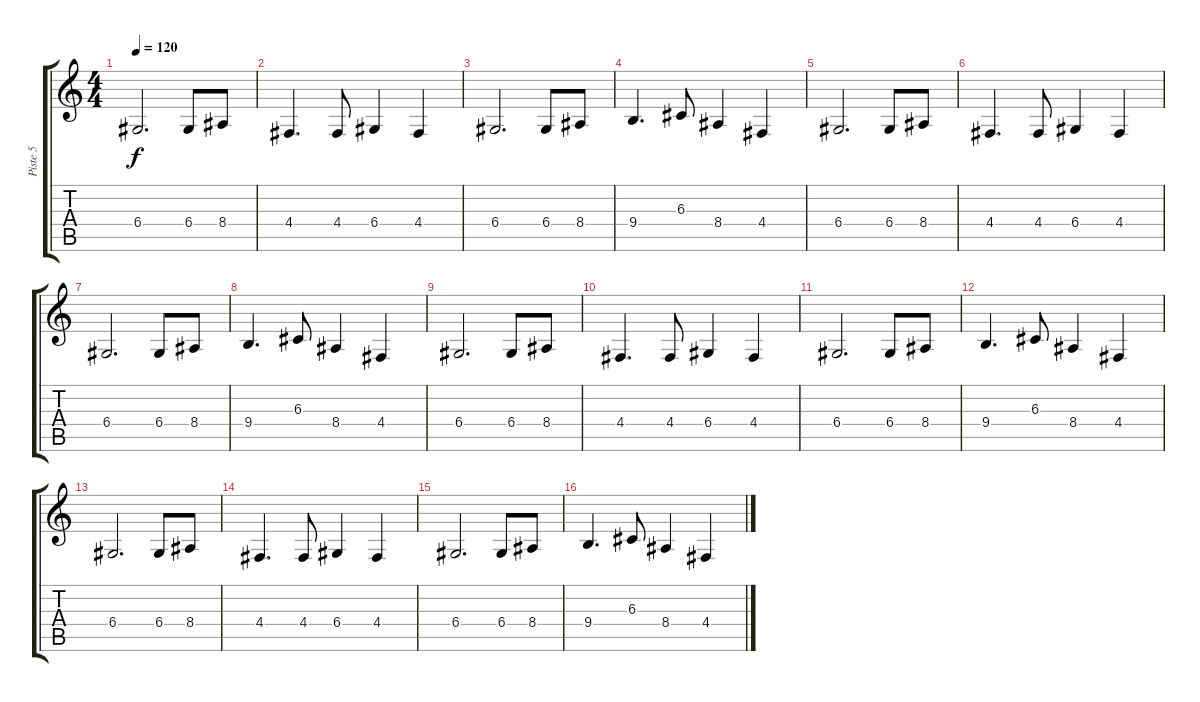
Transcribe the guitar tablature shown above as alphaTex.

\track ("Piste 5" "Piste 5") {instrument fx7echoes}
\staff {score tabs}
\tuning (E4 B3 G3 D3 A2 E2) {hide}
\ts (4 4)
\tempo 120
\clef g2
\ks c
6.4.2{d dy f} 6.4.8 8.4.8 |
4.4.4{d} 4.4.8 6.4.4 4.4.4 |
6.4.2{d} 6.4.8 8.4.8 |
9.4.4{d} 6.3.8 8.4.4 4.4.4 |
6.4.2{d} 6.4.8 8.4.8 |
4.4.4{d} 4.4.8 6.4.4 4.4.4 |
6.4.2{d} 6.4.8 8.4.8 |
9.4.4{d} 6.3.8 8.4.4 4.4.4 |
6.4.2{d} 6.4.8 8.4.8 |
4.4.4{d} 4.4.8 6.4.4 4.4.4 |
6.4.2{d} 6.4.8 8.4.8 |
9.4.4{d} 6.3.8 8.4.4 4.4.4 |
6.4.2{d} 6.4.8 8.4.8 |
4.4.4{d} 4.4.8 6.4.4 4.4.4 |
6.4.2{d} 6.4.8 8.4.8 |
9.4.4{d} 6.3.8 8.4.4 4.4.4
